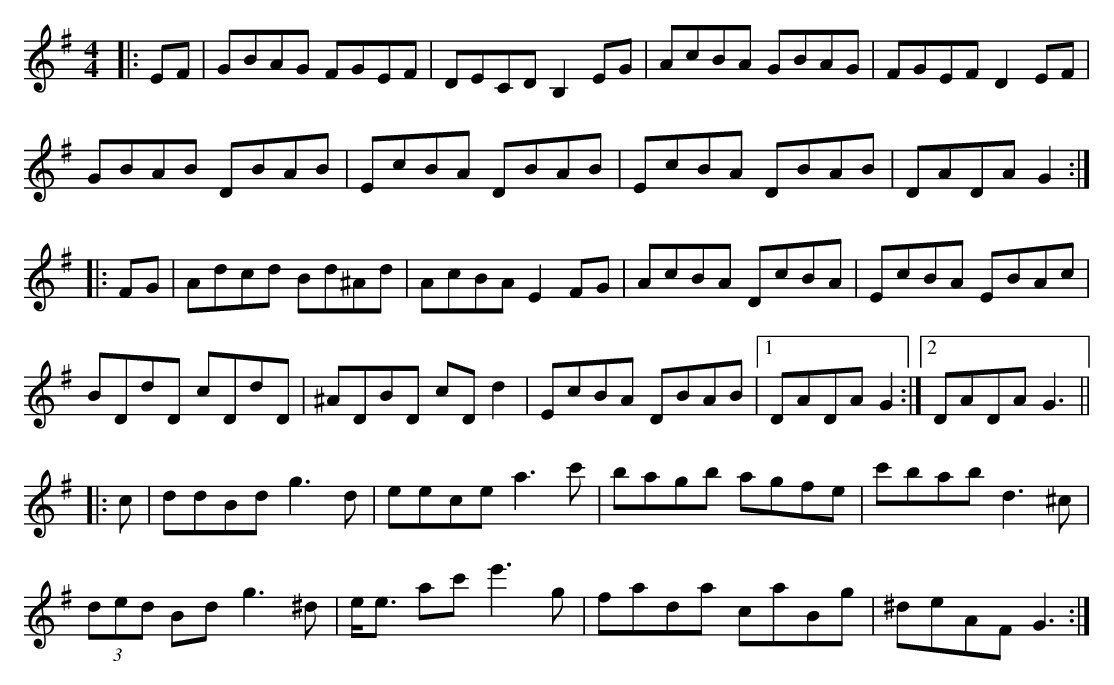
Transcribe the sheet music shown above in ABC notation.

X:1
M:4/4
K:G
|:EF|GBAG FGEF|DECD B,2EG|AcBA GBAG|FGEF D2 EF|
GBAB DBAB|EcBA DBAB|EcBA DBAB|DADA G2:|
|:FG|Adcd Bd^Ad|AcBA E2FG|AcBA DcBA|EcBA EBAc|
BDdD cDdD|^ADBD cDd2|EcBA DBAB|1 DADA G2:|2 DADA G3||
|:c|ddBd g3d|eece a3c'|bagb agfe|c'bab d3^c|
(3ded Bd g3^d|e<e ac'e'3g|fada caBg|^deAF G3:|
